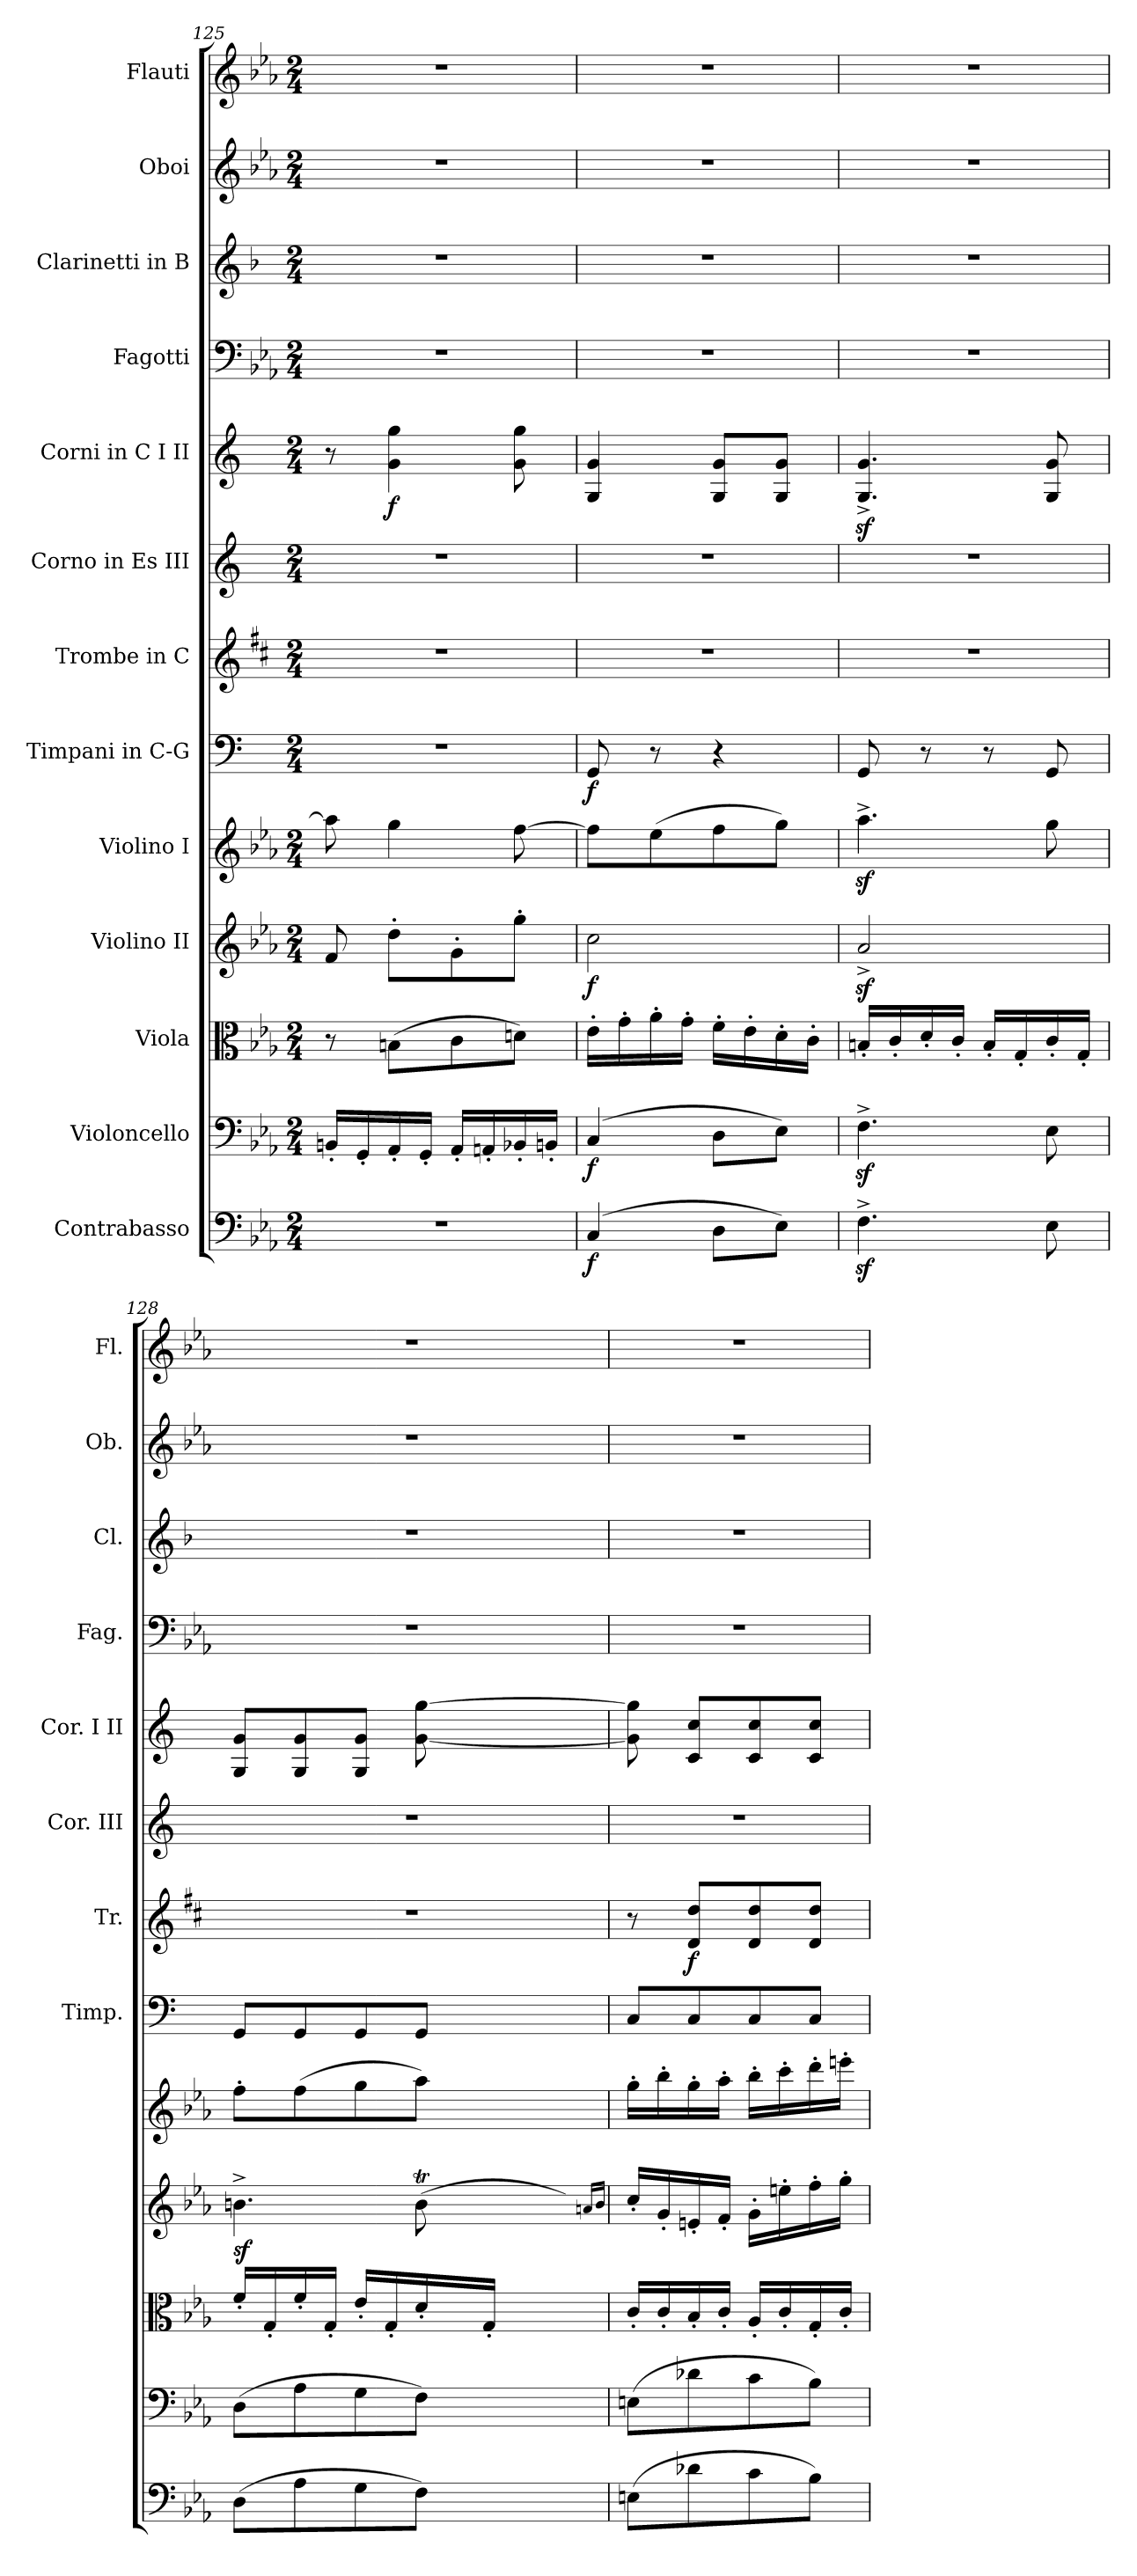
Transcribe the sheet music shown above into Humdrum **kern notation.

**kern	**dynam	**kern	**dynam	**kern	**kern	**dynam	**kern	**kern	**dynam	**kern	**dynam	**kern	**kern	**dynam	**kern	**kern	**kern	**kern
*part13	*part13	*part12	*part12	*part11	*part10	*part10	*part9	*part8	*part8	*part7	*part7	*part6	*part5	*part5	*part4	*part3	*part2	*part1
*staff13	*staff13	*staff12	*staff12	*staff11	*staff10	*staff10	*staff9	*staff8	*staff8	*staff7	*staff7	*staff6	*staff5	*staff5	*staff4	*staff3	*staff2	*staff1
*I"Contrabasso	*	*I"Violoncello	*	*I"Viola	*I"Violino II	*	*I"Violino I	*I"Timpani in C-G	*	*I"Trombe in C	*	*I"Corno in Es III	*I"Corni in C I II	*	*I"Fagotti	*I"Clarinetti in B	*I"Oboi	*I"Flauti
*	*	*	*	*	*	*	*	*I'Timp.	*	*I'Tr.	*	*I'Cor. III	*I'Cor. I II	*	*I'Fag.	*I'Cl.	*I'Ob.	*I'Fl.
*clefF4	*	*clefF4	*	*clefC3	*clefG2	*	*clefG2	*clefF4	*	*clefG2	*	*clefG2	*clefG2	*	*clefF4	*clefG2	*clefG2	*clefG2
*ITrd7c12	*	*	*	*	*	*	*	*	*	*ITrd1c2	*	*ITrd4c7	*ITrd4c7	*	*	*ITrd1c2	*	*
*k[b-e-a-]	*	*k[b-e-a-]	*	*k[b-e-a-]	*k[b-e-a-]	*	*k[b-e-a-]	*k[]	*	*k[]	*	*k[b-]	*k[b-]	*	*k[b-e-a-]	*k[b-e-a-]	*k[b-e-a-]	*k[b-e-a-]
*M2/4	*	*M2/4	*	*M2/4	*M2/4	*	*M2/4	*M2/4	*	*M2/4	*	*M2/4	*M2/4	*	*M2/4	*M2/4	*M2/4	*M2/4
=125	=125	=125	=125	=125	=125	=125	=125	=125	=125	=125	=125	=125	=125	=125	=125	=125	=125	=125
2r	.	16BBn'/LL	.	8r	8f/	.	8aa-\]	2r	.	2r	.	2r	8r	.	2r	2r	2r	2r
.	.	16GG'/	.	.	.	.	.	.	.	.	.	.	.	.	.	.	.	.
!	!	!	!	!	!	!	!	!	!	!	!	!	!	!LO:DY:b	!	!	!	!
.	.	16AA-'/	.	(8Bn\L	8dd'\L	.	4gg\	.	.	.	.	.	4c\ 4cc\	f	.	.	.	.
.	.	16GG'/JJ	.	.	.	.	.	.	.	.	.	.	.	.	.	.	.	.
.	.	16AA-'/LL	.	8c\	8g'\	.	.	.	.	.	.	.	.	.	.	.	.	.
.	.	16AAn'/	.	.	.	.	.	.	.	.	.	.	.	.	.	.	.	.
.	.	16BB-X'/	.	8dn\J)	8gg'\J	.	[8ff\	.	.	.	.	.	8c\ 8cc\	.	.	.	.	.
.	.	16BBn'/JJ	.	.	.	.	.	.	.	.	.	.	.	.	.	.	.	.
=126	=126	=126	=126	=126	=126	=126	=126	=126	=126	=126	=126	=126	=126	=126	=126	=126	=126	=126
!	!LO:DY:b	!	!LO:DY:b	!	!	!LO:DY:b	!	!	!LO:DY:b	!	!	!	!	!	!	!	!	!
(4CC/	f	(4C/	f	16e-'\LL	2cc\	f	8ff\L]	8GG/	f	2r	.	2r	4C/ 4c/	.	2r	2r	2r	2r
.	.	.	.	16g'\	.	.	.	.	.	.	.	.	.	.	.	.	.	.
.	.	.	.	16a-'\	.	.	(8ee-\	8r	.	.	.	.	.	.	.	.	.	.
.	.	.	.	16g'\JJ	.	.	.	.	.	.	.	.	.	.	.	.	.	.
8DD\L	.	8D\L	.	16f'\LL	.	.	8ff\	4r	.	.	.	.	8C/ 8c/L	.	.	.	.	.
.	.	.	.	16e-'\	.	.	.	.	.	.	.	.	.	.	.	.	.	.
8EE-\J)	.	8E-\J)	.	16d'\	.	.	8gg\J)	.	.	.	.	.	8C/ 8c/J	.	.	.	.	.
.	.	.	.	16c'\JJ	.	.	.	.	.	.	.	.	.	.	.	.	.	.
!!LO:PB:g=z
=127	=127	=127	=127	=127	=127	=127	=127	=127	=127	=127	=127	=127	=127	=127	=127	=127	=127	=127
4.FFz<^\	.	4.Fz<^\	.	16Bn'/LL	2a-z<^/	.	4.aa-z<^\	8GG/	.	2r	.	2r	4.C/z<^ 4.c/z<^	.	2r	2r	2r	2r
.	.	.	.	16c'/	.	.	.	.	.	.	.	.	.	.	.	.	.	.
.	.	.	.	16d'/	.	.	.	8r	.	.	.	.	.	.	.	.	.	.
.	.	.	.	16c'/JJ	.	.	.	.	.	.	.	.	.	.	.	.	.	.
.	.	.	.	16B'/LL	.	.	.	8r	.	.	.	.	.	.	.	.	.	.
.	.	.	.	16G'/	.	.	.	.	.	.	.	.	.	.	.	.	.	.
8EE-\	.	8E-\	.	16c'/	.	.	8gg\	8GG/	.	.	.	.	8C/ 8c/	.	.	.	.	.
.	.	.	.	16G'/JJ	.	.	.	.	.	.	.	.	.	.	.	.	.	.
=128	=128	=128	=128	=128	=128	=128	=128	=128	=128	=128	=128	=128	=128	=128	=128	=128	=128	=128
*	*	*	*	*	*^	*	*	*	*	*	*	*	*	*	*	*	*	*
!	!	!	!	!	!	!	!LO:DY:b	!	!	!	!	!	!	!	!	!	!	!	!
(8DD\L	.	(8D\L	.	16f'/LL	4.bn^\	4.ryy	sf	8ff'\L	8GG/L	.	2r	.	2r	8C/ 8c/L	.	2r	2r	2r	2r
.	.	.	.	16G'/	.	.	.	.	.	.	.	.	.	.	.	.	.	.	.
8AA-\	.	8A-\	.	16f'/	.	.	.	(8ff\	8GG/	.	.	.	.	8C/ 8c/	.	.	.	.	.
.	.	.	.	16G'/JJ	.	.	.	.	.	.	.	.	.	.	.	.	.	.	.
8GG\	.	8G\	.	16e-'/LL	.	.	.	8gg\	8GG/	.	.	.	.	8C/ 8c/J	.	.	.	.	.
.	.	.	.	16G'/	.	.	.	.	.	.	.	.	.	.	.	.	.	.	.
8FF\J)	.	8F\J)	.	16d'/	(8bt\	64b!yy	.	8aa-\J)	8GG/J	.	.	.	.	[8c\ [8cc\	.	.	.	.	.
.	.	.	.	.	.	64cc!yy	.	.	.	.	.	.	.	.	.	.	.	.	.
.	.	.	.	.	.	64b!yy	.	.	.	.	.	.	.	.	.	.	.	.	.
.	.	.	.	.	.	64cc!yy	.	.	.	.	.	.	.	.	.	.	.	.	.
.	.	.	.	16G'/JJ	.	64b!yy	.	.	.	.	.	.	.	.	.	.	.	.	.
.	.	.	.	.	.	64cc!yy	.	.	.	.	.	.	.	.	.	.	.	.	.
*	*	*	*	*	*	*Xtuplet	*	*	*	*	*	*	*	*	*	*	*	*	*
.	.	.	.	.	.	96b!yy	.	.	.	.	.	.	.	.	.	.	.	.	.
.	.	.	.	.	.	96a!yy	.	.	.	.	.	.	.	.	.	.	.	.	.
.	.	.	.	.	.	96b!yy)	.	.	.	.	.	.	.	.	.	.	.	.	.
*	*	*	*	*	*v	*v	*	*	*	*	*	*	*	*	*	*	*	*	*
.	.	.	.	.	16qan/LL	.	.	.	.	.	.	.	.	.	.	.	.	.
.	.	.	.	.	16qb/JJ	.	.	.	.	.	.	.	.	.	.	.	.	.
=129	=129	=129	=129	=129	=129	=129	=129	=129	=129	=129	=129	=129	=129	=129	=129	=129	=129	=129
(8EEn\L	.	(8En\L	.	16c'/LL	16cc'/LL	.	16gg'\LL	8C/L	.	8r	.	2r	8c\] 8cc\]	.	2r	2r	2r	2r
.	.	.	.	16c'/	16g'/	.	16bb-'\	.	.	.	.	.	.	.	.	.	.	.
!	!	!	!	!	!	!	!	!	!	!	!LO:DY:b	!	!	!	!	!	!	!
8D-X\	.	8d-X\	.	16B-'/	16en'/	.	16gg'\	8C/	.	8c/ 8cc/L	f	.	8F/ 8f/L	.	.	.	.	.
.	.	.	.	16c'/JJ	16f'/JJ	.	16aa-'\JJ	.	.	.	.	.	.	.	.	.	.	.
8C\	.	8c\	.	16A-'/LL	16g'\LL	.	16bb-'\LL	8C/	.	8c/ 8cc/	.	.	8F/ 8f/	.	.	.	.	.
.	.	.	.	16c'/	16een'\	.	16ccc'\	.	.	.	.	.	.	.	.	.	.	.
8BB-\J)	.	8B-\J)	.	16G'/	16ff'\	.	16ddd'\	8C/J	.	8c/ 8cc/J	.	.	8F/ 8f/J	.	.	.	.	.
.	.	.	.	16c'/JJ	16gg'\JJ	.	16eeen'\JJ	.	.	.	.	.	.	.	.	.	.	.
=	=	=	=	=	=	=	=	=	=	=	=	=	=	=	=	=	=	=
*-	*-	*-	*-	*-	*-	*-	*-	*-	*-	*-	*-	*-	*-	*-	*-	*-	*-	*-
